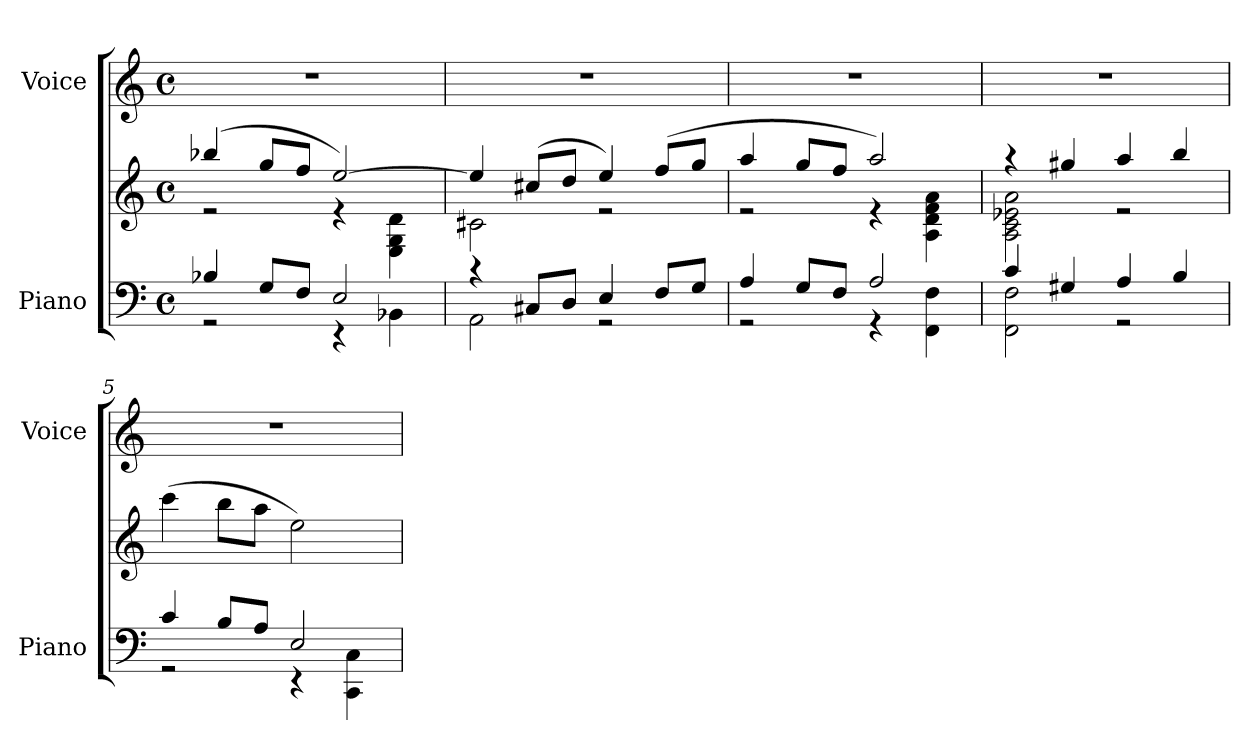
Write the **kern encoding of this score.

**kern	**kern	**kern
*part2	*part2	*part1
*staff3	*staff2	*staff1
*I"Piano	*	*I"Voice
*I'Piano	*	*I'Voice
*clefF4	*clefG2	*clefG2
*M4/4	*M4/4	*M4/4
*met(c)	*met(c)	*met(c)
=1	=1	=1
*^	*^	*
4B-X/	2rGG	(>4bb-X/	2rf	1r
8G/L	.	8gg/L	.	.
8F/J	.	8ff/J	.	.
2E/	4rEE	[>2ee/)	4re	.
.	4BB-X\	.	4E\ 4G\ 4d\	.
=2	=2	=2	=2	=2
4rc	2AA\	4ee/]	2c#X\	1r
8C#X/L	.	(>8cc#X/L	.	.
8D/J	.	8dd/J	.	.
4E/	2rGG	4ee/)	2rf	.
8F/L	.	(>8ff/L	.	.
8G/J	.	8gg/J	.	.
=3	=3	=3	=3	=3
4A/	2rGG	4aa/	2rf	1r
8G/L	.	8gg/L	.	.
8F/J	.	8ff/J	.	.
2A/	4rGG	2aa/)	4re	.
.	4FF\ 4F\	.	4A\ 4d\ 4f\ 4a\	.
=4	=4	=4	=4	=4
4c/	2FF\ 2F\	4raa	2A\Z> 2c\Z> 2e-X\Z> 2a\Z>	1r
4G#X/	.	4gg#X/	.	.
4A/	2rGG	4aa/	2rf	.
4B/	.	4bb/	.	.
*	*	*v	*v	*
=5	=5	=5	=5
4c/	2rGG	(>4ccc\	1r
8B/L	.	8bb\L	.
8A/J	.	8aa\J	.
2E/	4rEE	2ee\)	.
.	4CC\ 4C\	.	.
*v	*v	*	*
=	=	=
*-	*-	*-
